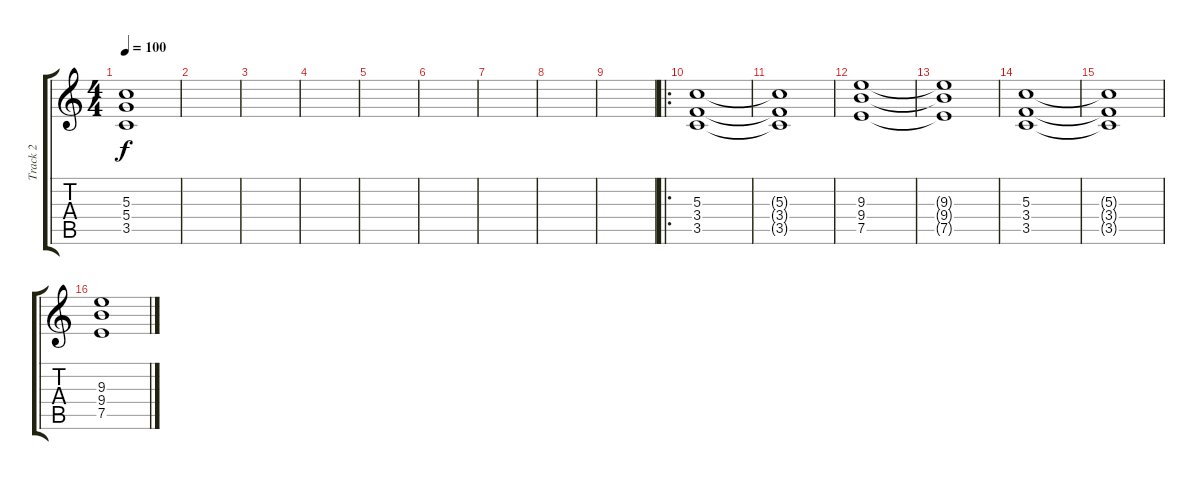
\track ("Track 2" "Track 2") {instrument overdrivenguitar}
\staff {score tabs}
\tuning (E4 B3 G3 D3 A2 E2) {hide}
\ts (4 4)
\tempo 100
\clef g2
\ks c
(5.3 5.4 3.5).1{dy f} |
|
|
|
|
|
|
|
|
\ro
(5.3 3.4 3.5).1 |
(5.3{t} 3.4{t} 3.5{t}).1 |
(9.3 9.4 7.5).1 |
(9.3{t} 9.4{t} 7.5{t}).1 |
(5.3 3.4 3.5).1 |
(5.3{t} 3.4{t} 3.5{t}).1 |
(9.3 9.4 7.5).1
